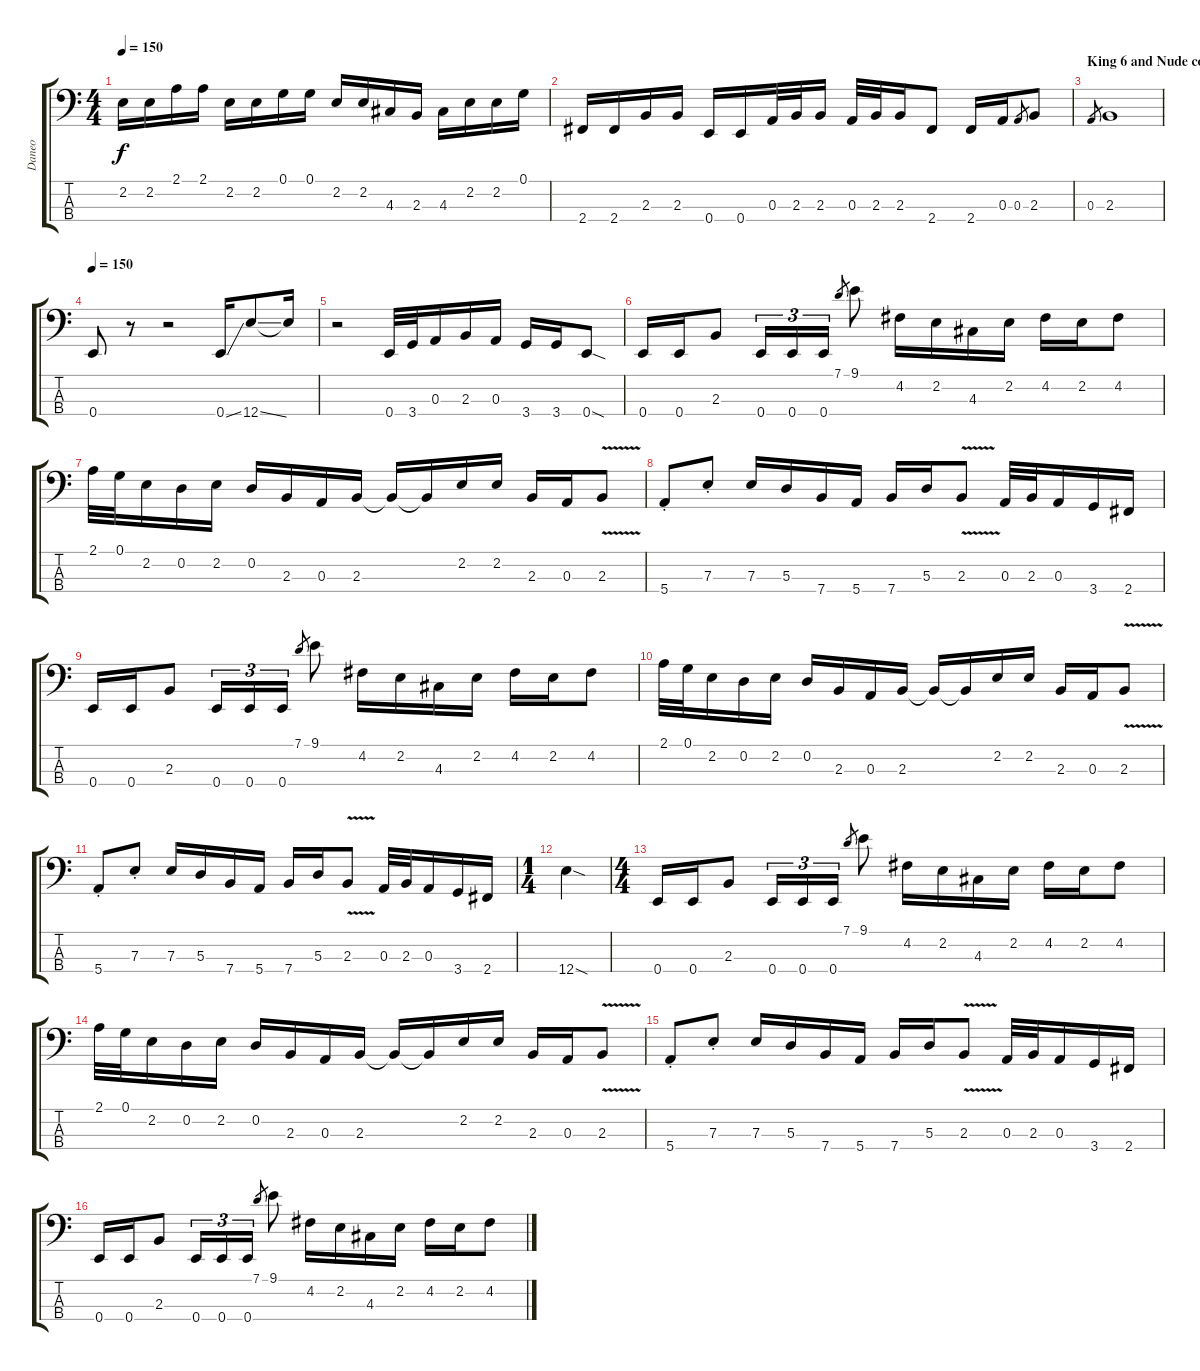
\track ("Daneo" "Daneo") {instrument electricbasspick}
\staff {score tabs}
\tuning (G2 D2 A1 E1) {hide}
\ts (4 4)
\tempo 150
\clef f4
\ks c
2.2.16{dy f} 2.2.16 2.1.16 2.1.16 2.2.16 2.2.16 0.1.16 0.1.16 2.2.16 2.2.16 4.3.16 2.3.16 4.3.16 2.2.16 2.2.16 0.1.16 |
2.4.16 2.4.16 2.3.16 2.3.16 0.4.16 0.4.16 0.3.32 2.3.32 2.3.16 0.3.32 2.3.32 2.3.16 2.4.8 2.4.16 0.3.16 0.3.8{gr} 2.3.8 |
\section ("" "King 6 and Nude come in")
0.3.8{gr} 2.3.1 |
\tempo 150
0.4.8 r.8 r.2 0.4{ss}.16 12.4{ss}.8 12.4{t}.16 |
r.2 0.4.32 3.4.32 0.3.16 2.3.16 0.3.16 3.4.16 3.4.16 0.4{sod}.8 |
0.4.16 0.4.16 2.3.8 0.4.16{tu (3 2)} 0.4.16{tu (3 2)} 0.4.16{tu (3 2)} 7.1.8{gr} 9.1.8 4.2.16 2.2.16 4.3.16 2.2.16 4.2.16 2.2.16 4.2.8 |
2.1.32 0.1.32 2.2.16 0.2.16 2.2.16 0.2.16 2.3.16 0.3.16 2.3.16 2.3{t}.16 2.3{t}.16 2.2.16 2.2.16 2.3.16 0.3.16 2.3{v}.8 |
5.4{st}.8 7.3{st}.8 7.3.16 5.3.16 7.4.16 5.4.16 7.4.16 5.3.16 2.3{v}.8 0.3.32 2.3.32 0.3.16 3.4.16 2.4.16 |
0.4.16 0.4.16 2.3.8 0.4.16{tu (3 2)} 0.4.16{tu (3 2)} 0.4.16{tu (3 2)} 7.1.8{gr} 9.1.8 4.2.16 2.2.16 4.3.16 2.2.16 4.2.16 2.2.16 4.2.8 |
2.1.32 0.1.32 2.2.16 0.2.16 2.2.16 0.2.16 2.3.16 0.3.16 2.3.16 2.3{t}.16 2.3{t}.16 2.2.16 2.2.16 2.3.16 0.3.16 2.3{v}.8 |
5.4{st}.8 7.3{st}.8 7.3.16 5.3.16 7.4.16 5.4.16 7.4.16 5.3.16 2.3{v}.8 0.3.32 2.3.32 0.3.16 3.4.16 2.4.16 |
\ts (1 4)
12.4{sod}.4 |
\ts (4 4)
0.4.16 0.4.16 2.3.8 0.4.16{tu (3 2)} 0.4.16{tu (3 2)} 0.4.16{tu (3 2)} 7.1.8{gr} 9.1.8 4.2.16 2.2.16 4.3.16 2.2.16 4.2.16 2.2.16 4.2.8 |
2.1.32 0.1.32 2.2.16 0.2.16 2.2.16 0.2.16 2.3.16 0.3.16 2.3.16 2.3{t}.16 2.3{t}.16 2.2.16 2.2.16 2.3.16 0.3.16 2.3{v}.8 |
5.4{st}.8 7.3{st}.8 7.3.16 5.3.16 7.4.16 5.4.16 7.4.16 5.3.16 2.3{v}.8 0.3.32 2.3.32 0.3.16 3.4.16 2.4.16 |
0.4.16 0.4.16 2.3.8 0.4.16{tu (3 2)} 0.4.16{tu (3 2)} 0.4.16{tu (3 2)} 7.1.8{gr} 9.1.8 4.2.16 2.2.16 4.3.16 2.2.16 4.2.16 2.2.16 4.2.8
